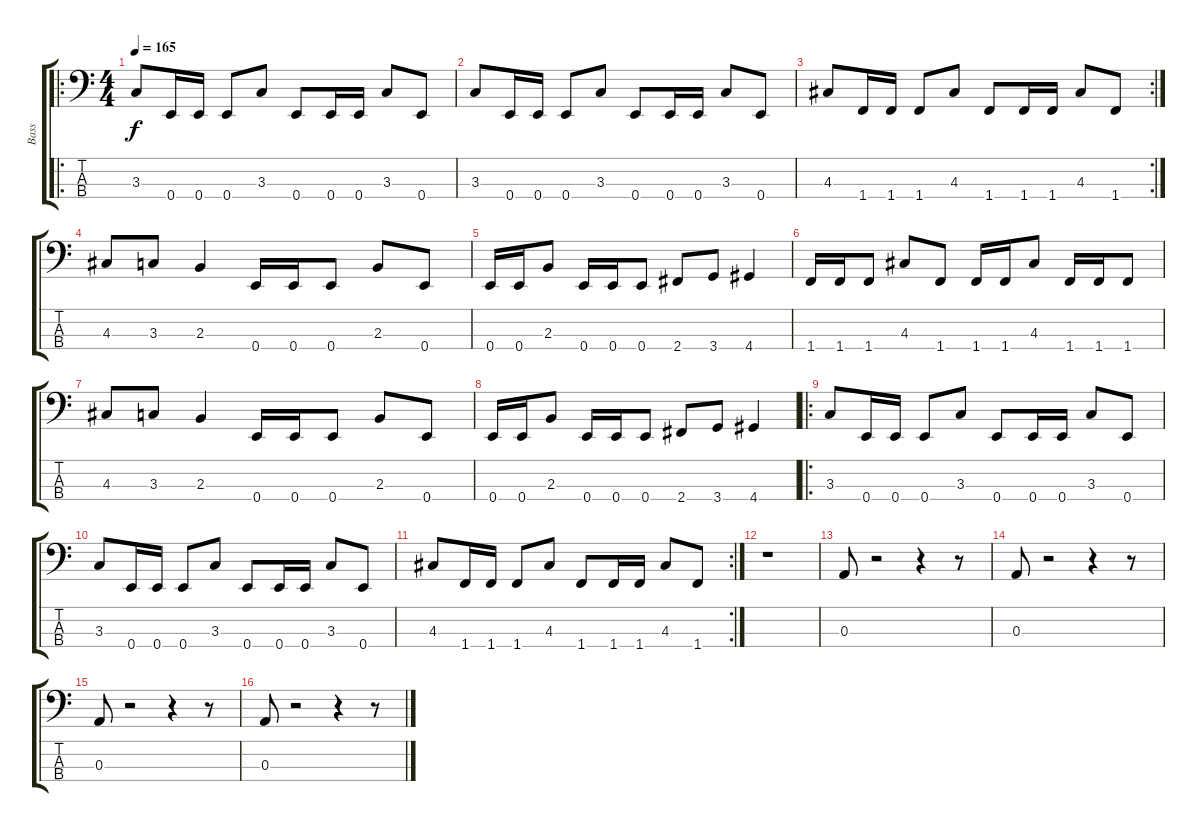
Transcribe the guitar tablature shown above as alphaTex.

\track ("Bass" "Bass") {instrument electricbasspick}
\staff {score tabs}
\tuning (G2 D2 A1 E1) {hide}
\ro
\ts (4 4)
\tempo 165
\clef f4
\ks c
3.3.8{dy f} 0.4.16 0.4.16 0.4.8 3.3.8 0.4.8 0.4.16 0.4.16 3.3.8 0.4.8 |
3.3.8 0.4.16 0.4.16 0.4.8 3.3.8 0.4.8 0.4.16 0.4.16 3.3.8 0.4.8 |
\rc 2
4.3.8 1.4.16 1.4.16 1.4.8 4.3.8 1.4.8 1.4.16 1.4.16 4.3.8 1.4.8 |
4.3.8 3.3.8 2.3.4 0.4.16 0.4.16 0.4.8 2.3.8 0.4.8 |
0.4.16 0.4.16 2.3.8 0.4.16 0.4.16 0.4.8 2.4.8 3.4.8 4.4.4 |
1.4.16 1.4.16 1.4.8 4.3.8 1.4.8 1.4.16 1.4.16 4.3.8 1.4.16 1.4.16 1.4.8 |
4.3.8 3.3.8 2.3.4 0.4.16 0.4.16 0.4.8 2.3.8 0.4.8 |
0.4.16 0.4.16 2.3.8 0.4.16 0.4.16 0.4.8 2.4.8 3.4.8 4.4.4 |
\ro
3.3.8 0.4.16 0.4.16 0.4.8 3.3.8 0.4.8 0.4.16 0.4.16 3.3.8 0.4.8 |
3.3.8 0.4.16 0.4.16 0.4.8 3.3.8 0.4.8 0.4.16 0.4.16 3.3.8 0.4.8 |
\rc 2
4.3.8 1.4.16 1.4.16 1.4.8 4.3.8 1.4.8 1.4.16 1.4.16 4.3.8 1.4.8 |
r.1 |
0.3.8 r.2 r.4 r.8 |
0.3.8 r.2 r.4 r.8 |
0.3.8 r.2 r.4 r.8 |
0.3.8 r.2 r.4 r.8
